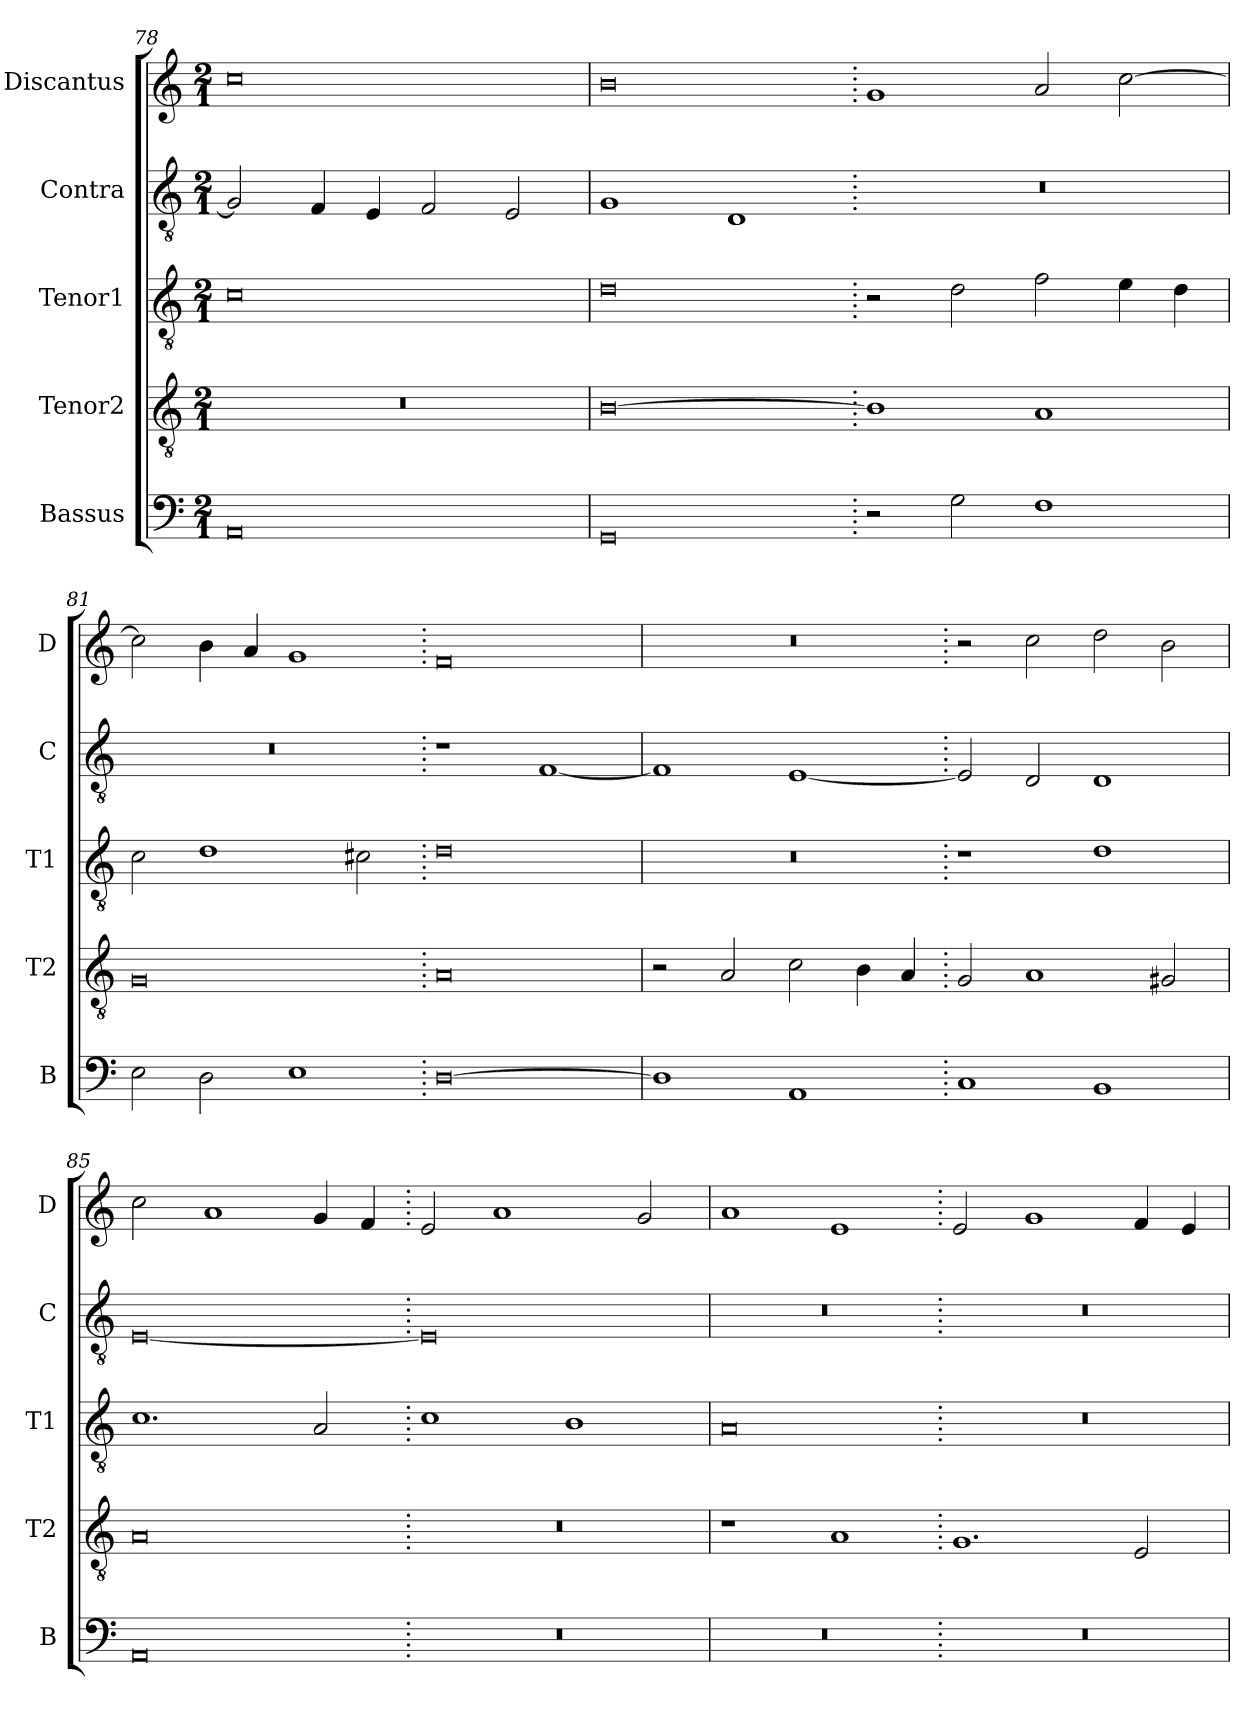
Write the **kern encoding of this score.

**kern	**kern	**kern	**kern	**kern
*part5	*part4	*part3	*part2	*part1
*staff5	*staff4	*staff3	*staff2	*staff1
*I"Bassus	*I"Tenor2	*I"Tenor1	*I"Contra	*I"Discantus
*I'B	*I'T2	*I'T1	*I'C	*I'D
*clefF4	*clefGv2	*clefGv2	*clefGv2	*clefG2
*k[]	*k[]	*k[]	*k[]	*k[]
*M2/1	*M2/1	*M2/1	*M2/1	*M2/1
=78	=78	=78	=78	=78
0AA	0r	0c	2G/]	0cc
.	.	.	4F/	.
.	.	.	4E/	.
.	.	.	2F/	.
.	.	.	2E/	.
=79	=79	=79	=79	=79
0GG	[0B	0d	1G	0b
.	.	.	1D	.
=80.	=80.	=80.	=80.	=80.
2r	1B]	2r	0r	1g
2G\	.	2d\	.	.
1F	1A	2f\	.	2a/
.	.	4e\	.	[2cc\
.	.	4d\	.	.
=81	=81	=81	=81	=81
2E\	0G	2c\	0r	2cc\]
2D\	.	1d	.	4b\
.	.	.	.	4a/
1E	.	.	.	1g
.	.	2c#X\	.	.
=82.	=82.	=82.	=82.	=82.
[0D	0A	0d	1r	0f
.	.	.	[1F	.
=83	=83	=83	=83	=83
1D]	2r	0r	1F]	0r
.	2A/	.	.	.
1AA	2c\	.	[1E	.
.	4B\	.	.	.
.	4A/	.	.	.
=84.	=84.	=84.	=84.	=84.
1C	2G/	1r	2E/]	2r
.	1A	.	2D/	2cc\
1BB	.	1d	1D	2dd\
.	2G#X/	.	.	2b\
=85	=85	=85	=85	=85
0AA	0A	1.c	[0E	2cc\
.	.	.	.	1a
.	.	2A/	.	4g/
.	.	.	.	4f/
=86.	=86.	=86.	=86.	=86.
0r	0r	1c	0E]	2e/
.	.	.	.	1a
.	.	1B	.	.
.	.	.	.	2g/
=87	=87	=87	=87	=87
0r	1r	0A	0r	1a
.	1A	.	.	1e
=88.	=88.	=88.	=88.	=88.
0r	1.G	0r	0r	2e/
.	.	.	.	1g
.	2E/	.	.	4f/
.	.	.	.	4e/
=	=	=	=	=
*-	*-	*-	*-	*-
